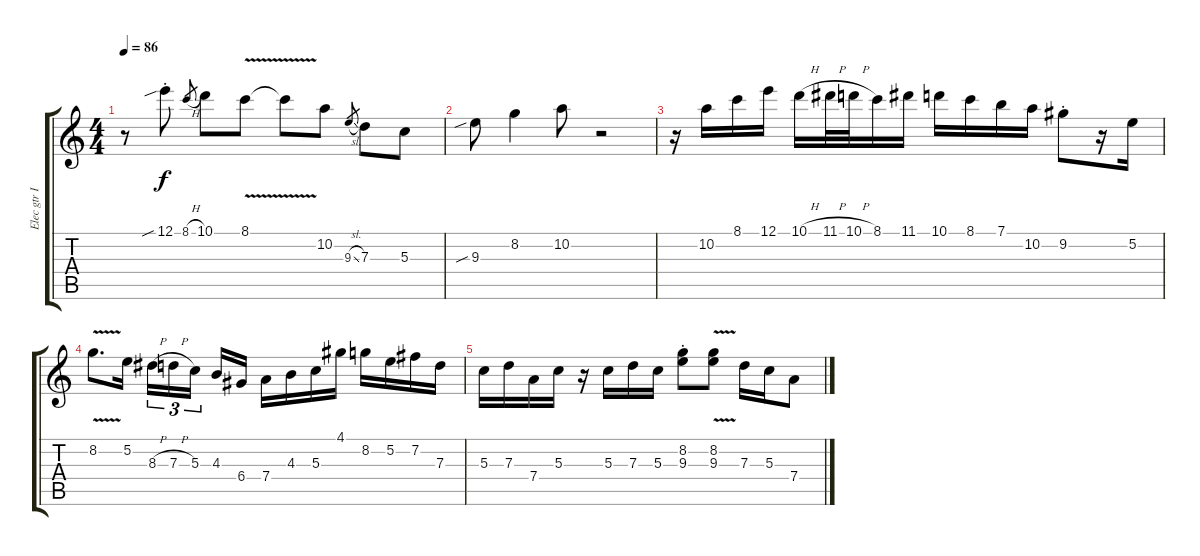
\track ("Elec gtr I" "Elec gtr I") {instrument overdrivenguitar}
\staff {score tabs}
\tuning (E4 B3 G3 D3 A2 E2) {hide}
\ts (4 4)
\tempo 86
\clef g2
\ks c
r.8{dy f} 12.1{sib st}.8 8.1{h}.8{gr} 10.1.8 8.1{v}.8 8.1{t}.8 10.2.8 9.3{sl}.8{gr} 7.3.8 5.3.8 |
9.3{sib}.8 8.2.4 10.2.8 r.2 |
r.16 10.2.16 8.1.16 12.1.16 10.1{h}.16 11.1{h}.32 10.1{h}.32 8.1.16 11.1.16 10.1.16 8.1.16 7.1.16 10.2.16 9.2{st}.8 r.16 5.2.16 |
8.2{v}.8{d} 5.2.16 8.3{h}.16{tu (3 2)} 7.3{h}.16{tu (3 2)} 5.3.16{tu (3 2) beam splitsecondary} 4.3.16 6.4.16 7.4.16 4.3.16 5.3.16 4.1.16 8.2.16 5.2.16 7.2.16 7.3.16 |
5.3.16 7.3.16 7.4.16 5.3.16 r.16 5.3.16 7.3.16 5.3.16 (8.2 9.3{st}).8 (8.2 9.3{v}).8 7.3.16 5.3.16 7.4.8
